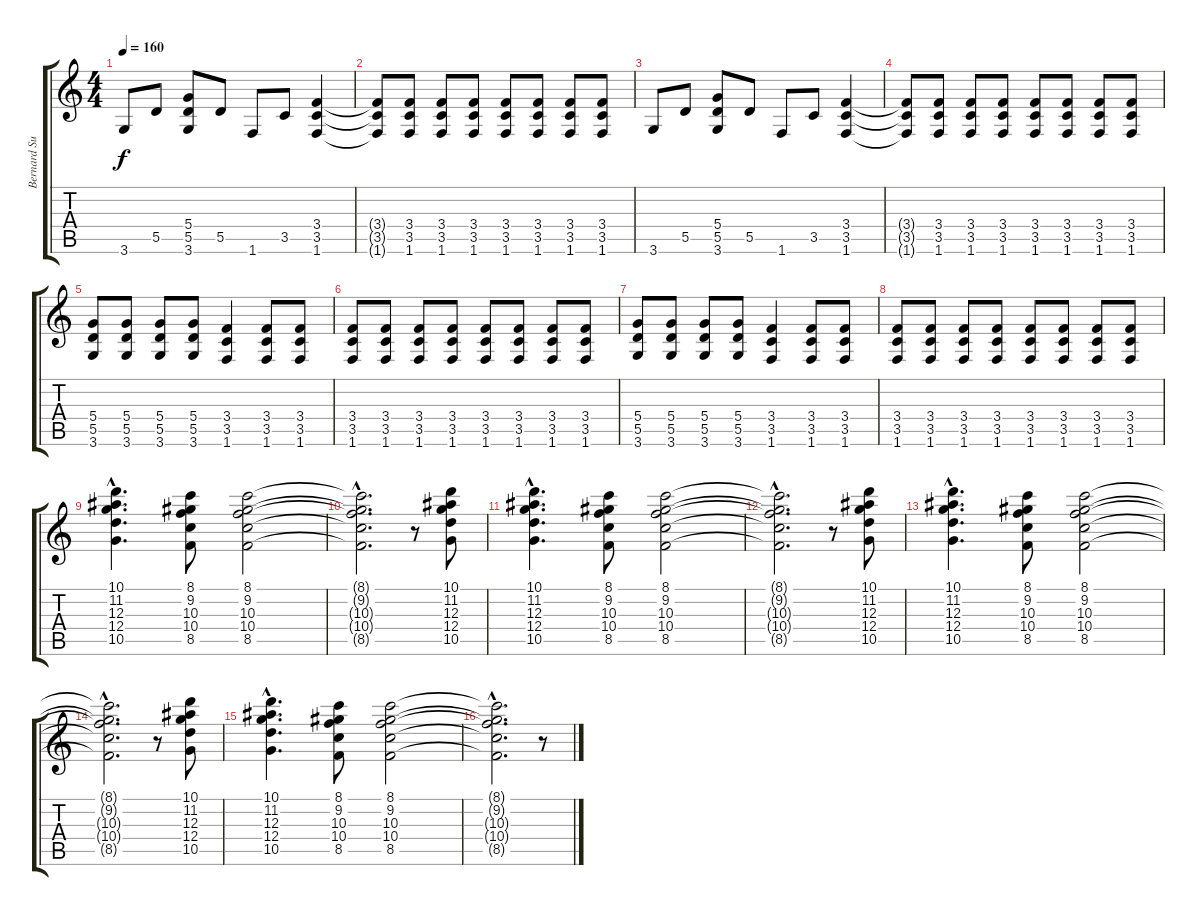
\track ("Bernard Sumner - Guitar" "Bernard Su") {instrument overdrivenguitar}
\staff {score tabs}
\tuning (E4 B3 G3 D3 A2 E2) {hide}
\ts (4 4)
\tempo 160
\clef g2
\ks c
3.6.8{dy f} 5.5.8 (5.4 5.5 3.6).8 5.5.8 1.6.8 3.5.8 (3.4 3.5 1.6).4 |
(3.4{t} 3.5{t} 1.6{t}).8 (3.4 3.5 1.6).8 (3.4 3.5 1.6).8 (3.4 3.5 1.6).8 (3.4 3.5 1.6).8 (3.4 3.5 1.6).8 (3.4 3.5 1.6).8 (3.4 3.5 1.6).8 |
3.6.8 5.5.8 (5.4 5.5 3.6).8 5.5.8 1.6.8 3.5.8 (3.4 3.5 1.6).4 |
(3.4{t} 3.5{t} 1.6{t}).8 (3.4 3.5 1.6).8 (3.4 3.5 1.6).8 (3.4 3.5 1.6).8 (3.4 3.5 1.6).8 (3.4 3.5 1.6).8 (3.4 3.5 1.6).8 (3.4 3.5 1.6).8 |
(5.4 5.5 3.6).8 (5.4 5.5 3.6).8 (5.4 5.5 3.6).8 (5.4 5.5 3.6).8 (3.4 3.5 1.6).4 (3.4 3.5 1.6).8 (3.4 3.5 1.6).8 |
(3.4 3.5 1.6).8 (3.4 3.5 1.6).8 (3.4 3.5 1.6).8 (3.4 3.5 1.6).8 (3.4 3.5 1.6).8 (3.4 3.5 1.6).8 (3.4 3.5 1.6).8 (3.4 3.5 1.6).8 |
(5.4 5.5 3.6).8 (5.4 5.5 3.6).8 (5.4 5.5 3.6).8 (5.4 5.5 3.6).8 (3.4 3.5 1.6).4 (3.4 3.5 1.6).8 (3.4 3.5 1.6).8 |
(3.4 3.5 1.6).8 (3.4 3.5 1.6).8 (3.4 3.5 1.6).8 (3.4 3.5 1.6).8 (3.4 3.5 1.6).8 (3.4 3.5 1.6).8 (3.4 3.5 1.6).8 (3.4 3.5 1.6).8 |
(10.1{hac} 11.2{hac} 12.3{hac} 12.4{hac} 10.5{hac}).4{d} (8.1 9.2 10.3 10.4 8.5).8 (8.1 9.2 10.3 10.4 8.5).2 |
(8.1{hac t} 9.2{hac t} 10.3{hac t} 10.4{hac t} 8.5{hac t}).2{d} r.8 (10.1 11.2 12.3 12.4 10.5).8 |
(10.1{hac} 11.2{hac} 12.3{hac} 12.4{hac} 10.5{hac}).4{d} (8.1 9.2 10.3 10.4 8.5).8 (8.1 9.2 10.3 10.4 8.5).2 |
(8.1{hac t} 9.2{hac t} 10.3{hac t} 10.4{hac t} 8.5{hac t}).2{d} r.8 (10.1 11.2 12.3 12.4 10.5).8 |
(10.1{hac} 11.2{hac} 12.3{hac} 12.4{hac} 10.5{hac}).4{d} (8.1 9.2 10.3 10.4 8.5).8 (8.1 9.2 10.3 10.4 8.5).2 |
(8.1{hac t} 9.2{hac t} 10.3{hac t} 10.4{hac t} 8.5{hac t}).2{d} r.8 (10.1 11.2 12.3 12.4 10.5).8 |
(10.1{hac} 11.2{hac} 12.3{hac} 12.4{hac} 10.5{hac}).4{d} (8.1 9.2 10.3 10.4 8.5).8 (8.1 9.2 10.3 10.4 8.5).2 |
(8.1{hac t} 9.2{hac t} 10.3{hac t} 10.4{hac t} 8.5{hac t}).2{d} r.8
